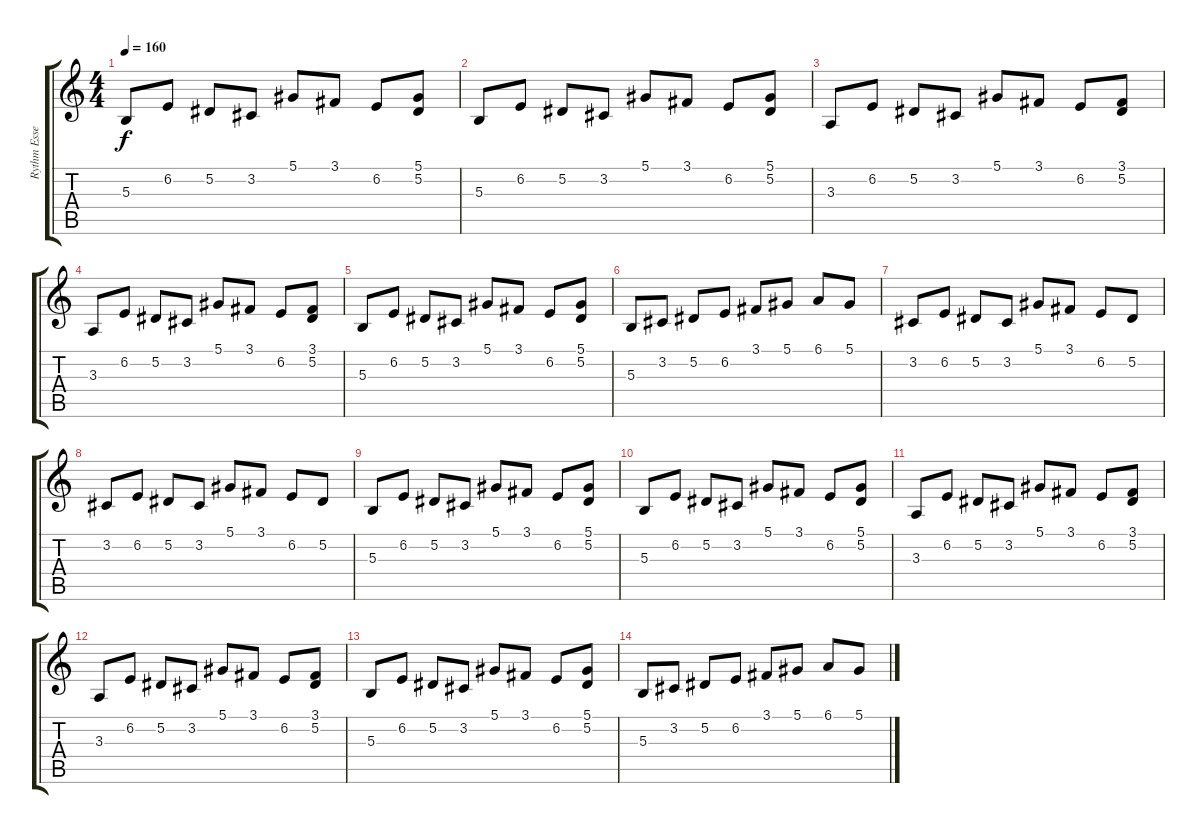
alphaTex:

\track ("Rythm Essemble (Everton Andrade)" "Rythm Esse") {instrument stringensemble1}
\staff {score tabs}
\tuning (Eb4 Bb3 Gb3 Db3 Ab2 Eb2) {hide}
\ts (4 4)
\tempo 160
\clef g2
\ks c
5.3.8{dy f} 6.2.8 5.2.8 3.2.8 5.1.8 3.1.8 6.2.8 (5.1 5.2).8 |
5.3.8 6.2.8 5.2.8 3.2.8 5.1.8 3.1.8 6.2.8 (5.1 5.2).8 |
3.3.8 6.2.8 5.2.8 3.2.8 5.1.8 3.1.8 6.2.8 (3.1 5.2).8 |
3.3.8 6.2.8 5.2.8 3.2.8 5.1.8 3.1.8 6.2.8 (3.1 5.2).8 |
5.3.8 6.2.8 5.2.8 3.2.8 5.1.8 3.1.8 6.2.8 (5.1 5.2).8 |
5.3.8 3.2.8 5.2.8 6.2.8 3.1.8 5.1.8 6.1.8 5.1.8 |
3.2.8 6.2.8 5.2.8 3.2.8 5.1.8 3.1.8 6.2.8 5.2.8 |
3.2.8 6.2.8 5.2.8 3.2.8 5.1.8 3.1.8 6.2.8 5.2.8 |
5.3.8 6.2.8 5.2.8 3.2.8 5.1.8 3.1.8 6.2.8 (5.1 5.2).8 |
5.3.8 6.2.8 5.2.8 3.2.8 5.1.8 3.1.8 6.2.8 (5.1 5.2).8 |
3.3.8 6.2.8 5.2.8 3.2.8 5.1.8 3.1.8 6.2.8 (3.1 5.2).8 |
3.3.8 6.2.8 5.2.8 3.2.8 5.1.8 3.1.8 6.2.8 (3.1 5.2).8 |
5.3.8 6.2.8 5.2.8 3.2.8 5.1.8 3.1.8 6.2.8 (5.1 5.2).8 |
5.3.8 3.2.8 5.2.8 6.2.8 3.1.8 5.1.8 6.1.8 5.1.8
